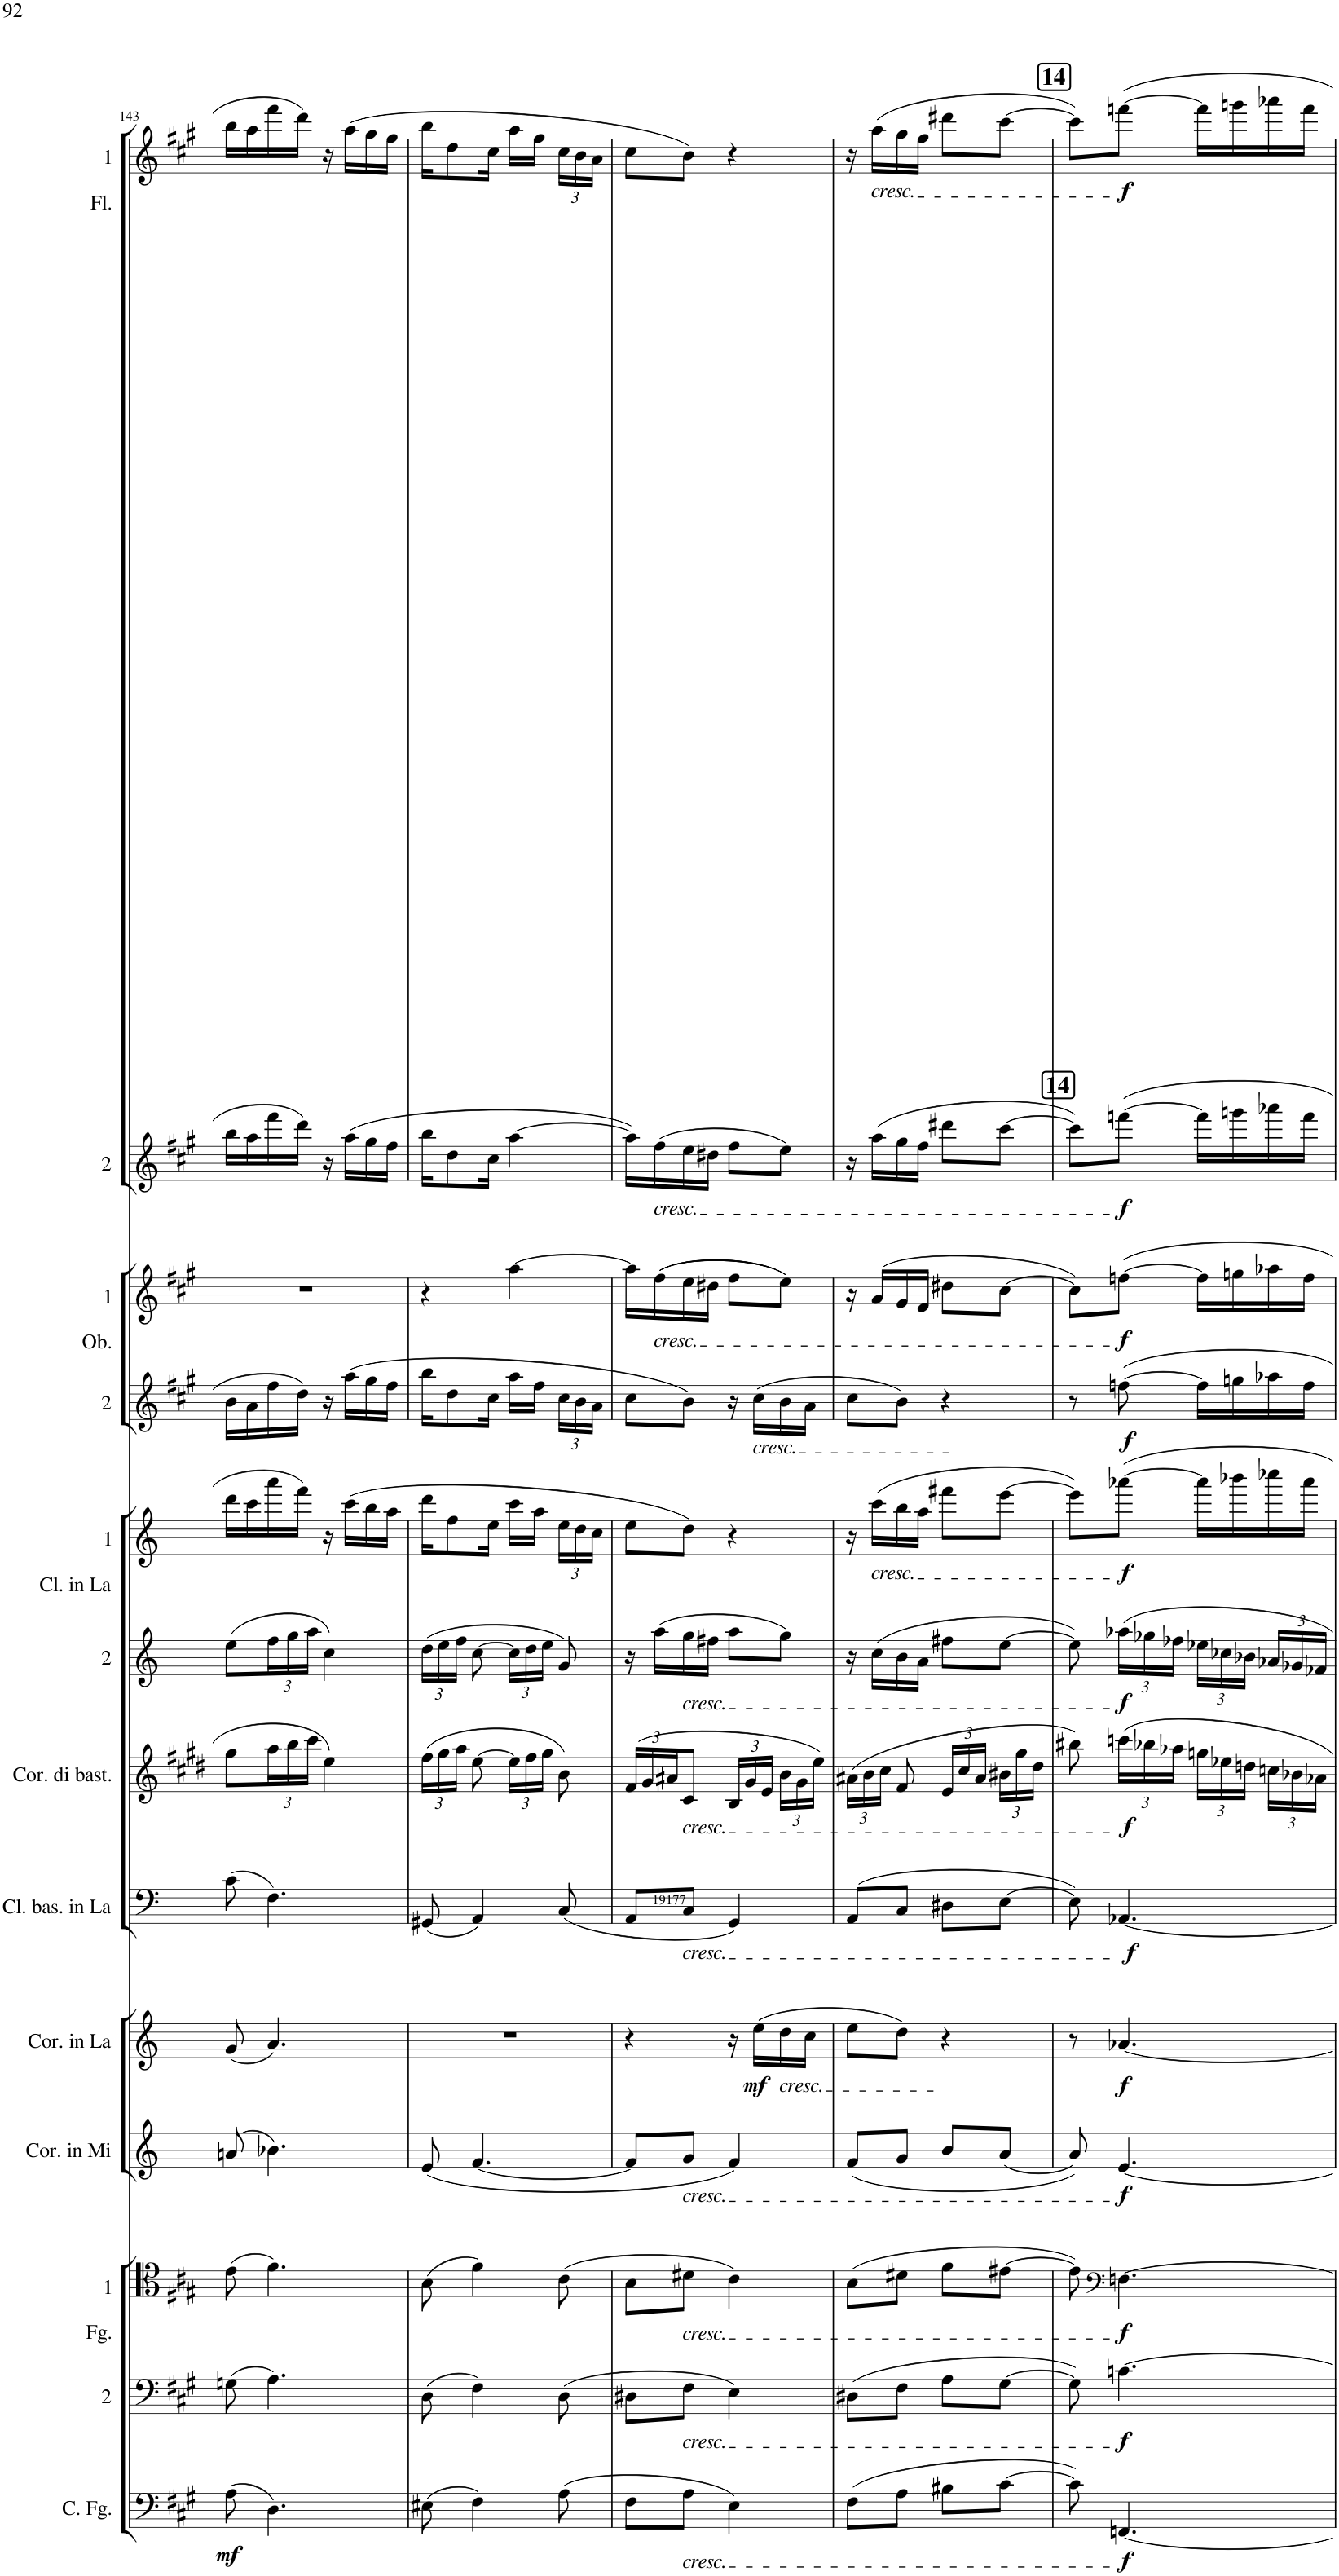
**kern	**dynam	**kern	**dynam	**kern	**dynam	**kern	**dynam	**kern	**dynam	**kern	**dynam	**kern	**dynam	**kern	**dynam	**kern	**dynam	**kern	**dynam	**kern	**dynam	**kern	**dynam	**kern	**dynam
*part13	*part13	*part12	*part12	*part11	*part11	*part10	*part10	*part9	*part9	*part8	*part8	*part7	*part7	*part6	*part6	*part5	*part5	*part4	*part4	*part3	*part3	*part2	*part2	*part1	*part1
*staff13	*staff13	*staff12	*staff12	*staff11	*staff11	*staff10	*staff10	*staff9	*staff9	*staff8	*staff8	*staff7	*staff7	*staff6	*staff6	*staff5	*staff5	*staff4	*staff4	*staff3	*staff3	*staff2	*staff2	*staff1	*staff1
*I"Contrafagotto	*	*I"2	*	*I"1  Fagotti	*	*I"Corno in Mi	*	*I"Corno in La	*	*I"Clarinetto basso in La	*	*I"Corno di bassetto	*	*I"2	*	*I"1  Clarinetti in La	*	*I"2	*	*I"1  Oboi	*	*I"2	*	*I"1  Flauti	*
*I'C. Fg.	*	*	*	*I'1  Fg.	*	*I'Cor. in Mi	*	*I'Cor. in La	*	*I'Cl. bas. in La	*	*I'Cor. di bast.	*	*	*	*I'1  Cl. in La	*	*	*	*I'1  Ob.	*	*	*	*I'1  Fl.	*
!!LO:PB:g=z
*clefF4	*	*clefF4	*	*clefC4	*	*clefG2	*	*clefG2	*	*clefF4	*	*clefG2	*	*clefG2	*	*clefG2	*	*clefG2	*	*clefG2	*	*clefG2	*	*clefG2	*
*Trd7c12	*	*	*	*	*	*Trd5c8	*	*Trd2c3	*	*Trd2c3	*	*Trd4c7	*	*Trd2c3	*	*Trd2c3	*	*	*	*	*	*	*	*	*
*k[f#c#g#]	*	*k[f#c#g#]	*	*k[f#c#g#]	*	*k[]	*	*k[]	*	*k[]	*	*k[f#c#g#d#]	*	*k[]	*	*k[]	*	*k[f#c#g#]	*	*k[f#c#g#]	*	*k[f#c#g#]	*	*k[f#c#g#]	*
*M4/8	*	*M4/8	*	*M4/8	*	*M4/8	*	*M4/8	*	*M4/8	*	*M4/8	*	*M4/8	*	*M4/8	*	*M4/8	*	*M4/8	*	*M4/8	*	*M4/8	*
=143	=143	=143	=143	=143	=143	=143	=143	=143	=143	=143	=143	=143	=143	=143	=143	=143	=143	=143	=143	=143	=143	=143	=143	=143	=143
!	!LO:DY:b	!	!	!	!	!	!	!	!	!	!	!	!	!	!	!	!	!	!	!	!	!	!	!	!
(8A\	mf	(8Gn\	.	(8e\	.	(8an/	.	(8g/	.	(8c\	.	8gg#\L	.	(8ee\L	.	16ddd\LL	.	16b\LL	.	2r	.	16bb\LL	.	16bb\LL	.
.	.	.	.	.	.	.	.	.	.	.	.	.	.	.	.	16ccc\	.	16a\	.	.	.	16aa\	.	16aa\	.
*	*	*	*	*	*	*	*	*	*	*	*	*Xbrackettup	*	*Xbrackettup	*	*	*	*	*	*	*	*	*	*	*
4.D\)	.	4.A\)	.	4.f#\)	.	4.b-X\)	.	4.a/)	.	4.F\)	.	24aa\L	.	24ff\L	.	16aaa\	.	16ff#\	.	.	.	16fff#\	.	16fff#\	.
.	.	.	.	.	.	.	.	.	.	.	.	24bb\	.	24gg\	.	.	.	.	.	.	.	.	.	.	.
.	.	.	.	.	.	.	.	.	.	.	.	.	.	.	.	16fff\JJ	.	16dd\JJ	.	.	.	16ddd\JJ	.	16ddd\JJ	.
.	.	.	.	.	.	.	.	.	.	.	.	24ccc#\JJ	.	24aa\JJ	.	.	.	.	.	.	.	.	.	.	.
.	.	.	.	.	.	.	.	.	.	.	.	4ee\	.	4cc\)	.	16r	.	16r	.	.	.	16r	.	16r	.
.	.	.	.	.	.	.	.	.	.	.	.	.	.	.	.	(16ccc\LL	.	(16aa\LL	.	.	.	(16aa\LL	.	(16aa\LL	.
.	.	.	.	.	.	.	.	.	.	.	.	.	.	.	.	16bb\	.	16gg#\	.	.	.	16gg#\	.	16gg#\	.
.	.	.	.	.	.	.	.	.	.	.	.	.	.	.	.	16aa\JJ	.	16ff#\JJ	.	.	.	16ff#\JJ	.	16ff#\JJ	.
=144	=144	=144	=144	=144	=144	=144	=144	=144	=144	=144	=144	=144	=144	=144	=144	=144	=144	=144	=144	=144	=144	=144	=144	=144	=144
(8E#X\	.	(8D\	.	(8B\	.	(8e/	.	2r	.	(8GG#X/	.	(24ff#\LL	.	(24dd\LL	.	16ddd\KL	.	16bb\KL	.	4r	.	16bb\KL	.	16bb\KL	.
.	.	.	.	.	.	.	.	.	.	.	.	24gg#\	.	24ee\	.	.	.	.	.	.	.	.	.	.	.
.	.	.	.	.	.	.	.	.	.	.	.	.	.	.	.	8ff\	.	8dd\	.	.	.	8dd\	.	8dd\	.
.	.	.	.	.	.	.	.	.	.	.	.	24aa\JJ	.	24ff\JJ	.	.	.	.	.	.	.	.	.	.	.
4F#\)	.	4F#\)	.	4f#\)	.	[4.f/	.	.	.	4AA/)	.	[8ee\	.	[8cc\	.	.	.	.	.	.	.	.	.	.	.
.	.	.	.	.	.	.	.	.	.	.	.	.	.	.	.	16ee\Jk	.	16cc#\Jk	.	.	.	16cc#\Jk	.	16cc#\Jk	.
.	.	.	.	.	.	.	.	.	.	.	.	24ee\LL]	.	24cc\LL]	.	16ccc\LL	.	16aa\LL	.	[4aa\	.	[4aa\	.	16aa\LL	.
.	.	.	.	.	.	.	.	.	.	.	.	24ff#\	.	24dd\	.	.	.	.	.	.	.	.	.	.	.
.	.	.	.	.	.	.	.	.	.	.	.	.	.	.	.	16aa\JJ	.	16ff#\JJ	.	.	.	.	.	16ff#\JJ	.
.	.	.	.	.	.	.	.	.	.	.	.	24gg#\JJ	.	24ee\JJ	.	.	.	.	.	.	.	.	.	.	.
*	*	*	*	*	*	*	*	*	*	*	*	*	*	*	*	*Xbrackettup	*	*Xbrackettup	*	*	*	*	*	*Xbrackettup	*
(8A\	.	(8D\	.	(8c#\	.	.	.	.	.	(8C/	.	8b\)	.	8g/)	.	24ee\LL	.	24cc#\LL	.	.	.	.	.	24cc#\LL	.
.	.	.	.	.	.	.	.	.	.	.	.	.	.	.	.	24dd\	.	24b\	.	.	.	.	.	24b\	.
.	.	.	.	.	.	.	.	.	.	.	.	.	.	.	.	24cc\JJ	.	24a\JJ	.	.	.	.	.	24a\JJ	.
=145	=145	=145	=145	=145	=145	=145	=145	=145	=145	=145	=145	=145	=145	=145	=145	=145	=145	=145	=145	=145	=145	=145	=145	=145	=145
8F#\L	.	8D#X\L	.	8B\L	.	8f/L]	.	4r	.	8AA/L	.	(24f#/LL	.	16r	.	8ee\L	.	8cc#\L	.	16aa\LL]	.	16aa\LL])	.	8cc#\L	.
.	.	.	.	.	.	.	.	.	.	.	.	24g#/	.	.	.	.	.	.	.	.	.	.	.	.	.
!	!	!	!	!	!	!	!	!	!	!	!	!	!	!	!	!	!	!	!	!	!	!LO:TX:b:i:t=cresc.	!	!	!
!	!	!	!	!	!	!	!	!	!	!	!	!	!	!	!	!	!	!	!	!LO:TX:b:i:t=cresc.	!	!	!	!	!
.	.	.	.	.	.	.	.	.	.	.	.	.	.	(16aa\LL	.	.	.	.	.	((16ff#\	.	(16ff#\	.	.	.
.	.	.	.	.	.	.	.	.	.	.	.	24a#X/J	.	.	.	.	.	.	.	.	.	.	.	.	.
!	!	!	!	!	!	!	!	!	!	!	!	!	!	!LO:TX:b:i:t=cresc.	!	!	!	!	!	!	!	!	!	!	!
!	!	!	!	!	!	!	!	!	!	!	!	!LO:TX:b:i:t=cresc.	!	!	!	!	!	!	!	!	!	!	!	!	!
!	!	!	!	!	!	!	!	!	!	!LO:TX:b:i:t=cresc.	!	!	!	!	!	!	!	!	!	!	!	!	!	!	!
!	!	!	!	!	!	!LO:TX:b:i:t=cresc.	!	!	!	!	!	!	!	!	!	!	!	!	!	!	!	!	!	!	!
!	!	!	!	!LO:TX:b:i:t=cresc.	!	!	!	!	!	!	!	!	!	!	!	!	!	!	!	!	!	!	!	!	!
!	!	!LO:TX:b:i:t=cresc.	!	!	!	!	!	!	!	!	!	!	!	!	!	!	!	!	!	!	!	!	!	!	!
!LO:TX:b:i:t=cresc.	!	!	!	!	!	!	!	!	!	!	!	!	!	!	!	!	!	!	!	!	!	!	!	!	!
8A\J	.	8F#\J	.	8d#X\J	.	8g/J	.	.	.	8C/J	.	8c#/J	.	16gg\	.	8dd\J)	.	8b\J)	.	16ee\	.	16ee\	.	8b\J)	.
.	.	.	.	.	.	.	.	.	.	.	.	.	.	16ff#X\JJ	.	.	.	.	.	16dd#X\JJ	.	16dd#X\JJ	.	.	.
4E\)	.	4E\)	.	4c#\)	.	4f/)	.	16r	.	4GG/)	.	24B/LL	.	8aa\L	.	4r	.	16r	.	8ff#\L	.	8ff#\L	.	4r	.
.	.	.	.	.	.	.	.	.	.	.	.	24g#/	.	.	.	.	.	.	.	.	.	.	.	.	.
!	!	!	!	!	!	!	!	!	!	!	!	!	!	!	!	!	!	!LO:TX:b:i:t=cresc.	!	!	!	!	!	!	!
!	!	!	!	!	!	!	!	!	!LO:DY:b	!	!	!	!	!	!	!	!	!	!	!	!	!	!	!	!
.	.	.	.	.	.	.	.	(16ee\LL	mf	.	.	.	.	.	.	.	.	(16cc#\LL	.	.	.	.	.	.	.
.	.	.	.	.	.	.	.	.	.	.	.	24e/JJ	.	.	.	.	.	.	.	.	.	.	.	.	.
!	!	!	!	!	!	!	!	!LO:TX:b:i:t=cresc.	!	!	!	!	!	!	!	!	!	!	!	!	!	!	!	!	!
.	.	.	.	.	.	.	.	16dd\	.	.	.	24b\LL	.	8gg\J)	.	.	.	16b\	.	8ee\J))	.	8ee\J)	.	.	.
.	.	.	.	.	.	.	.	.	.	.	.	24g#\	.	.	.	.	.	.	.	.	.	.	.	.	.
.	.	.	.	.	.	.	.	16cc\JJ	.	.	.	.	.	.	.	.	.	16a\JJ	.	.	.	.	.	.	.
.	.	.	.	.	.	.	.	.	.	.	.	24ee\JJ)	.	.	.	.	.	.	.	.	.	.	.	.	.
=146	=146	=146	=146	=146	=146	=146	=146	=146	=146	=146	=146	=146	=146	=146	=146	=146	=146	=146	=146	=146	=146	=146	=146	=146	=146
(8F#\L	.	(8D#X\L	.	(8B\L	.	(8f/L	.	8ee\L	.	(8AA/L	.	(24a#X\LL	.	16r	.	16r	.	8cc#\L	.	16r	.	16r	.	16r	.
.	.	.	.	.	.	.	.	.	.	.	.	24b\	.	.	.	.	.	.	.	.	.	.	.	.	.
!	!	!	!	!	!	!	!	!	!	!	!	!	!	!	!	!	!	!	!	!	!	!	!	!LO:TX:b:i:t=cresc.	!
!	!	!	!	!	!	!	!	!	!	!	!	!	!	!	!	!LO:TX:b:i:t=cresc.	!	!	!	!	!	!	!	!	!
.	.	.	.	.	.	.	.	.	.	.	.	.	.	(16cc\LL	.	(16ccc\LL	.	.	.	(16a/LL	.	(16aa\LL	.	(16aa\LL	.
.	.	.	.	.	.	.	.	.	.	.	.	24cc#\JJ	.	.	.	.	.	.	.	.	.	.	.	.	.
8A\J	.	8F#\J	.	8d#X\J	.	8g/J	.	8dd\J)	.	8C/J	.	8f#/	.	16b\	.	16bb\	.	8b\J)	.	16g#/	.	16gg#\	.	16gg#\	.
.	.	.	.	.	.	.	.	.	.	.	.	.	.	16a\JJ	.	16aa\JJ	.	.	.	16f#/JJ	.	16ff#\JJ	.	16ff#\JJ	.
8B#X\L	.	8A\L	.	8f#\L	.	8b/L	.	4r	.	8D#X\L	.	24e/LL	.	8ff#X\L	.	8fff#X\L	.	4r	.	8dd#X\L	.	8ddd#X\L	.	8ddd#X\L	.
.	.	.	.	.	.	.	.	.	.	.	.	24cc#/	.	.	.	.	.	.	.	.	.	.	.	.	.
.	.	.	.	.	.	.	.	.	.	.	.	24a#/JJ	.	.	.	.	.	.	.	.	.	.	.	.	.
[8c#\J	.	[8G#\J	.	[8e#X\J	.	[8a/J	.	.	.	[8E\J	.	24b#X\LL	.	[8ee\J	.	[8eee\J	.	.	.	[8cc#\J	.	[8ccc#\J	.	[8ccc#\J	.
.	.	.	.	.	.	.	.	.	.	.	.	24gg#\	.	.	.	.	.	.	.	.	.	.	.	.	.
.	.	.	.	.	.	.	.	.	.	.	.	24dd#\JJ	.	.	.	.	.	.	.	.	.	.	.	.	.
!!LO:REH:place=s1:b:B:cj:fs=14:t=14
!!LO:REH:place=s1:a:B:cj:fs=14:t=14
=147	=147	=147	=147	=147	=147	=147	=147	=147	=147	=147	=147	=147	=147	=147	=147	=147	=147	=147	=147	=147	=147	=147	=147	=147	=147
8c#\])	.	8G#\])	.	8e#\])	.	8a/])	.	8r	.	8E\])	.	8bb#X\)	.	8ee\])	.	8eee\L])	.	8r	.	8cc#\L])	.	8ccc#\L])	.	8ccc#\L])	.
*	*	*	*	*clefF4	*	*	*	*	*	*	*	*	*	*	*	*	*	*	*	*	*	*	*	*	*
!	!LO:DY:b	!	!LO:DY:b	!	!LO:DY:b	!	!LO:DY:b	!	!LO:DY:b	!	!LO:DY:b	!	!LO:DY:b	!	!LO:DY:b	!	!LO:DY:b	!	!LO:DY:b	!	!LO:DY:b	!	!LO:DY:b	!	!LO:DY:b
[4.FFn/	f	[4.cn\	f	[4.Fn\	f	[4.e/	f	[4.a-X/	f	[4.AA-X/	f	24cccn\LL	f	24aa-X\LL	f	[8aaa-X\J	f	[8ffn\	f	[8ffn\J	f	[8fffn\J	f	[8fffn\J	f
.	.	.	.	.	.	.	.	.	.	.	.	24bb-X\	.	24gg-X\	.	.	.	.	.	.	.	.	.	.	.
.	.	.	.	.	.	.	.	.	.	.	.	24aa-X\JJ	.	24ff-X\JJ	.	.	.	.	.	.	.	.	.	.	.
.	.	.	.	.	.	.	.	.	.	.	.	24ggn\LL	.	24ee-X\LL	.	16aaa-\LL]	.	16ff\LL]	.	16ff\LL]	.	16fff\LL]	.	16fff\LL]	.
.	.	.	.	.	.	.	.	.	.	.	.	24ee-X\	.	24cc-X\	.	.	.	.	.	.	.	.	.	.	.
.	.	.	.	.	.	.	.	.	.	.	.	.	.	.	.	16bbb-X\	.	16ggn\	.	16ggn\	.	16gggn\	.	16gggn\	.
.	.	.	.	.	.	.	.	.	.	.	.	24ddn\JJ	.	24b-X\JJ	.	.	.	.	.	.	.	.	.	.	.
.	.	.	.	.	.	.	.	.	.	.	.	24ccn\LL	.	24a-X/LL	.	16cccc-X\	.	16aa-X\	.	16aa-X\	.	16aaa-X\	.	16aaa-X\	.
.	.	.	.	.	.	.	.	.	.	.	.	24b-X\	.	24g-X/	.	.	.	.	.	.	.	.	.	.	.
.	.	.	.	.	.	.	.	.	.	.	.	.	.	.	.	16aaa-\JJ	.	16ff\JJ	.	16ff\JJ	.	16fff\JJ	.	16fff\JJ	.
.	.	.	.	.	.	.	.	.	.	.	.	24a-X\JJ	.	24f-X/JJ	.	.	.	.	.	.	.	.	.	.	.
=	=	=	=	=	=	=	=	=	=	=	=	=	=	=	=	=	=	=	=	=	=	=	=	=	=
*-	*-	*-	*-	*-	*-	*-	*-	*-	*-	*-	*-	*-	*-	*-	*-	*-	*-	*-	*-	*-	*-	*-	*-	*-	*-
